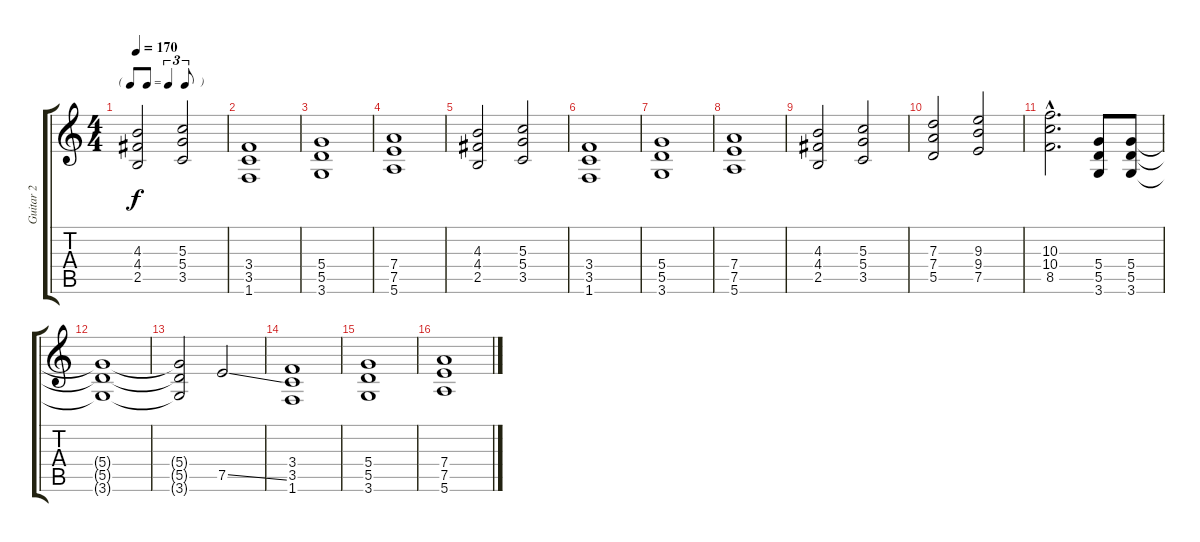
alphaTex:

\track ("Guitar 2" "Guitar 2") {instrument overdrivenguitar}
\staff {score tabs}
\tuning (E4 B3 G3 D3 A2 E2) {hide}
\ts (4 4)
\tf triplet8th
\tempo 170
\clef g2
\ks c
(4.3 4.4 2.5).2{dy f} (5.3 5.4 3.5).2 |
(3.4 3.5 1.6).1 |
(5.4 5.5 3.6).1 |
(7.4 7.5 5.6).1 |
(4.3 4.4 2.5).2 (5.3 5.4 3.5).2 |
(3.4 3.5 1.6).1 |
(5.4 5.5 3.6).1 |
(7.4 7.5 5.6).1 |
(4.3 4.4 2.5).2 (5.3 5.4 3.5).2 |
(7.3 7.4 5.5).2 (9.3 9.4 7.5).2 |
(10.3{hac} 10.4{hac} 8.5{hac}).2{d} (5.4 5.5 3.6).8 (5.4 5.5 3.6).8 |
(5.4{t} 5.5{t} 3.6{t}).1 |
(5.4{t} 5.5{t} 3.6{t}).2 7.5{ss}.2 |
(3.4 3.5 1.6).1 |
(5.4 5.5 3.6).1 |
(7.4 7.5 5.6).1
